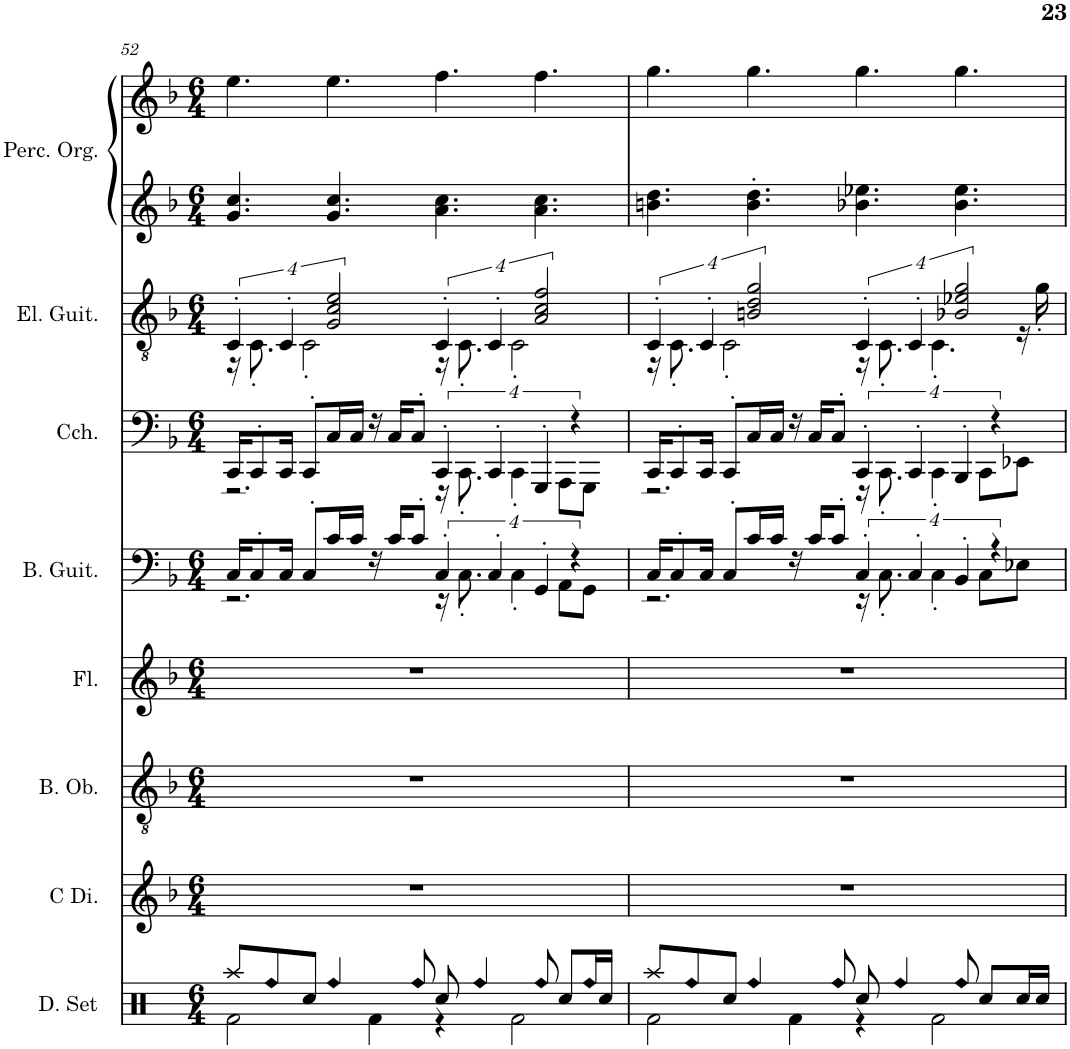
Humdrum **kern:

**kern	**kern	**kern	**kern	**kern	**kern	**kern	**kern	**kern
*part8	*part7	*part6	*part5	*part4	*part3	*part2	*part1	*part1
*staff9	*staff8	*staff7	*staff6	*staff5	*staff4	*staff3	*staff2	*staff1
*I"Drumset, Drums	*I"C Dizi, Back	*I"Bass Oboe, Vocal	*I"Flute, Fluite	*I"Bass Guitar, Bass2	*I"Clavichord, Bass1	*I"Electric Guitar, Dist. Guitar	*I"Percussive Organ, Organ	*
*I'D. Set	*I'C Di.	*I'B. Ob.	*I'Fl.	*I'B. Guit.	*I'Cch.	*I'El. Guit.	*I'Perc. Org.	*
!!LO:PB:g=z
*clefX	*clefG2	*clefGv2	*clefG2	*clefF4	*clefF4	*clefGv2	*clefG2	*clefG2
*	*Trd-7c-12	*	*	*Trd7c12	*	*	*	*
*k[]	*k[b-]	*k[b-]	*k[b-]	*k[b-]	*k[b-]	*k[b-]	*k[b-]	*k[b-]
*M6/4	*M6/4	*M6/4	*M6/4	*M6/4	*M6/4	*M6/4	*M6/4	*M6/4
=52	=52	=52	=52	=52	=52	=52	=52	=52
*^	*	*	*	*^	*^	*^	*	*
8Raa/L	2Rf\	1.r	1.r	1.r	16C/KL	2.r	16CC/KL	2.r	16%3C'/	16r	4.g/ 4.cc/	4.ee\
.	.	.	.	.	8C'/	.	8CC'/	.	.	8.C'\	.	.
!LO:N:head=diamond	!	!	!	!	!	!	!	!	!	!	!	!
8Rff/	.	.	.	.	.	.	.	.	.	.	.	.
.	.	.	.	.	16C/Jk	.	16CC/Jk	.	16%3C'/	.	.	.
8Rcc/J	.	.	.	.	8C'/L	.	8CC'/L	.	.	2C'\	.	.
!LO:N:head=diamond	!	!	!	!	!	!	!	!	!	!	!	!
4Rff/	.	.	.	.	16c/L	.	16C/L	.	8%3G/ 8%3c/ 8%3e/	.	4.g/ 4.cc/	4.ee\
.	.	.	.	.	16c/JJ	.	16C/JJ	.	.	.	.	.
.	4Rf\	.	.	.	16r	.	16r	.	.	.	.	.
.	.	.	.	.	16c/KL	.	16C/KL	.	.	.	.	.
!LO:N:head=diamond	!	!	!	!	!	!	!	!	!	!	!	!
8Rff/	.	.	.	.	8c'/J	.	8C'/J	.	.	.	.	.
8Rcc/	4r	.	.	.	16%3C'/	16r	16%3CC'/	16r	16%3C'/	16r	4.a\ 4.cc\	4.ff\
.	.	.	.	.	.	8.C'\	.	8.CC'\	.	8.C'\	.	.
!LO:N:head=diamond	!	!	!	!	!	!	!	!	!	!	!	!
4Rff/	.	.	.	.	.	.	.	.	.	.	.	.
.	.	.	.	.	16%3C'/	.	16%3CC'/	.	16%3C'/	.	.	.
.	2Rf\	.	.	.	.	4C'\	.	4CC'\	.	2C'\	.	.
!LO:N:head=diamond	!	!	!	!	!	!	!	!	!	!	!	!
8Rff/	.	.	.	.	16%3GG'/	.	16%3GGG'/	.	8%3A/ 8%3c/ 8%3f/	.	4.a\ 4.cc\	4.ff\
8Rcc/L	.	.	.	.	.	8AA\L	.	8AAA\L	.	.	.	.
.	.	.	.	.	16%3r	.	16%3r	.	.	.	.	.
!LO:N:head=diamond	!	!	!	!	!	!	!	!	!	!	!	!
16Rff/L	.	.	.	.	.	8GG\J	.	8GGG\J	.	.	.	.
16Rcc/JJ	.	.	.	.	.	.	.	.	.	.	.	.
=53	=53	=53	=53	=53	=53	=53	=53	=53	=53	=53	=53	=53
8Raa/L	2Rf\	1.r	1.r	1.r	16C/KL	2.r	16CC/KL	2.r	16%3C'/	16r	4.bn\ 4.dd\	4.gg\
.	.	.	.	.	8C'/	.	8CC'/	.	.	8.C'\	.	.
!LO:N:head=diamond	!	!	!	!	!	!	!	!	!	!	!	!
8Rff/	.	.	.	.	.	.	.	.	.	.	.	.
.	.	.	.	.	16C/Jk	.	16CC/Jk	.	16%3C'/	.	.	.
8Rcc/J	.	.	.	.	8C'/L	.	8CC'/L	.	.	2C'\	.	.
!LO:N:head=diamond	!	!	!	!	!	!	!	!	!	!	!	!
4Rff/	.	.	.	.	16c/L	.	16C/L	.	8%3Bn/ 8%3d/ 8%3g/	.	4.b\' 4.dd\'	4.gg\
.	.	.	.	.	16c/JJ	.	16C/JJ	.	.	.	.	.
.	4Rf\	.	.	.	16r	.	16r	.	.	.	.	.
.	.	.	.	.	16c/KL	.	16C/KL	.	.	.	.	.
!LO:N:head=diamond	!	!	!	!	!	!	!	!	!	!	!	!
8Rff/	.	.	.	.	8c'/J	.	8C'/J	.	.	.	.	.
8Rcc/	4r	.	.	.	16%3C'/	16r	16%3CC'/	16r	16%3C'/	16r	4.b-X\ 4.ee-X\	4.gg\
.	.	.	.	.	.	8.C'\	.	8.CC'\	.	8.C'\	.	.
!LO:N:head=diamond	!	!	!	!	!	!	!	!	!	!	!	!
4Rff/	.	.	.	.	.	.	.	.	.	.	.	.
.	.	.	.	.	16%3C'/	.	16%3CC'/	.	16%3C'/	.	.	.
.	2Rf\	.	.	.	.	4C'\	.	4CC'\	.	4.C'\	.	.
!LO:N:head=diamond	!	!	!	!	!	!	!	!	!	!	!	!
8Rff/	.	.	.	.	16%3BB-'/	.	16%3BBB-'/	.	8%3B-X/ 8%3e-X/ 8%3g/	.	4.b-\ 4.ee-\	4.gg\
8Rcc/L	.	.	.	.	.	8C\L	.	8CC\L	.	.	.	.
.	.	.	.	.	16%3r	.	16%3r	.	.	.	.	.
16Rcc/L	.	.	.	.	.	8E-X\J	.	8EE-X\J	.	16r	.	.
16Rcc/JJ	.	.	.	.	.	.	.	.	.	16g'\	.	.
*	*	*	*	*	*v	*v	*	*	*v	*v	*	*
*v	*v	*	*	*	*	*v	*v	*	*	*
=	=	=	=	=	=	=	=	=
*-	*-	*-	*-	*-	*-	*-	*-	*-
